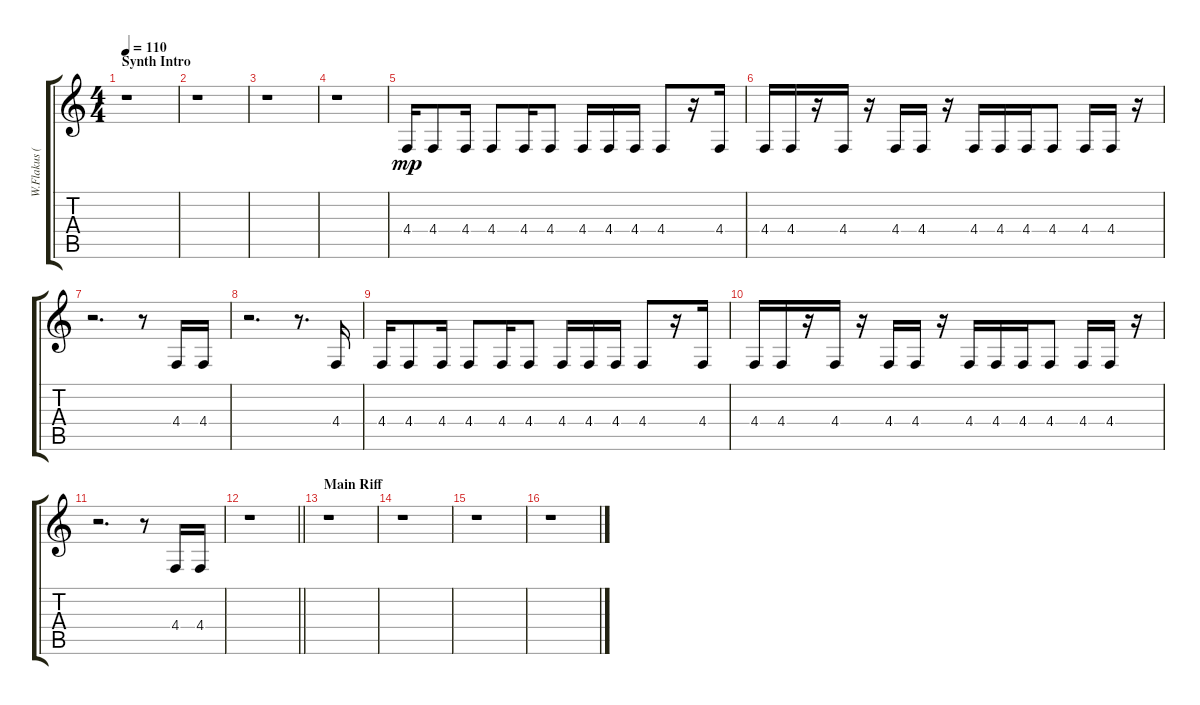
\track ("W.Flakus (High Synth)" "W.Flakus (") {instrument lead2sawtooth}
\staff {score tabs}
\tuning (Eb4 Bb3 Gb3 Db3 Ab2 Eb2) {hide}
\ts (4 4)
\section ("" "Synth Intro")
\tempo 110
\clef g2
\ks c
r.1{dy mp instrument lead2sawtooth} |
r.1 |
r.1 |
r.1 |
4.4.16 4.4.8 4.4.16 4.4.8 4.4.16 4.4.8 4.4.16 4.4.16 4.4.16 4.4.8 r.16 4.4.16 |
4.4.16 4.4.16 r.16 4.4.16 r.16 4.4.16 4.4.16 r.16 4.4.16 4.4.16 4.4.16 4.4.8 4.4.16 4.4.16 r.16 |
r.2{d} r.8 4.4.16 4.4.16 |
r.2{d} r.8{d} 4.4.16 |
4.4.16 4.4.8 4.4.16 4.4.8 4.4.16 4.4.8 4.4.16 4.4.16 4.4.16 4.4.8 r.16 4.4.16 |
4.4.16 4.4.16 r.16 4.4.16 r.16 4.4.16 4.4.16 r.16 4.4.16 4.4.16 4.4.16 4.4.8 4.4.16 4.4.16 r.16 |
r.2{d} r.8 4.4.16 4.4.16 |
\barLineRight lightlight
r.1 |
\section ("" "Main Riff")
r.1 |
r.1 |
r.1 |
r.1
